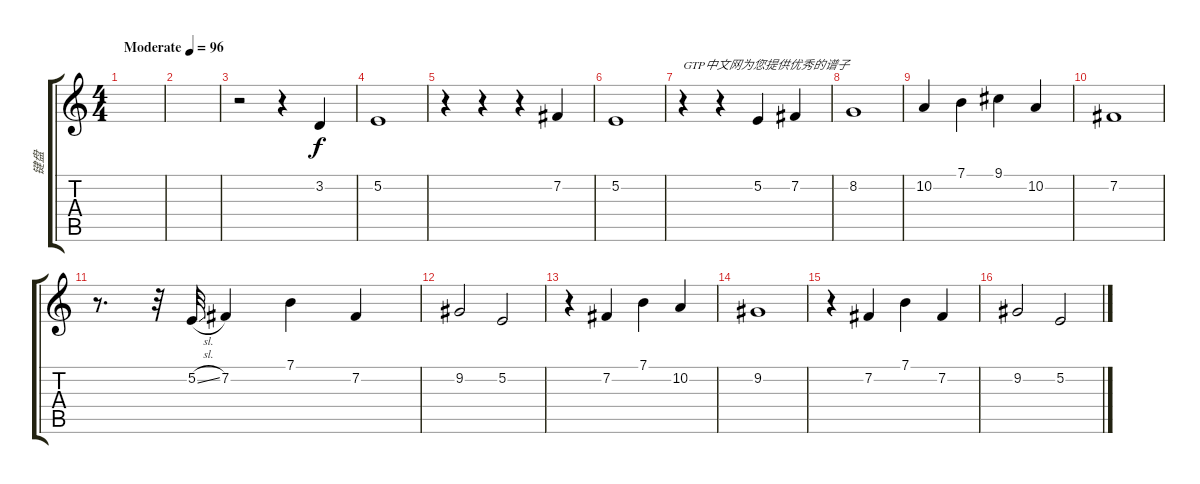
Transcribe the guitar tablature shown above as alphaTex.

\track ("键盘" "键盘") {instrument stringensemble2}
\staff {score tabs}
\tuning (E4 B3 G3 D3 A2 E2) {hide}
\ts (4 4)
\tempo (96 "Moderate")
\clef g2
\ks c
|
|
r.2 r.4 3.2.4 |
5.2.1 |
r.4 r.4 r.4 7.2.4 |
5.2.1 |
r.4{txt "GTP中文网为您提供优秀的谱子"} r.4 5.2.4 7.2.4 |
8.2.1 |
10.2.4 7.1.4 9.1.4 10.2.4 |
7.2.1 |
r.8{d} r.32 5.2{sl}.32 7.2.4 7.1.4 7.2.4 |
9.2.2 5.2.2 |
r.4 7.2.4 7.1.4 10.2.4 |
9.2.1 |
r.4 7.2.4 7.1.4 7.2.4 |
9.2.2 5.2.2
